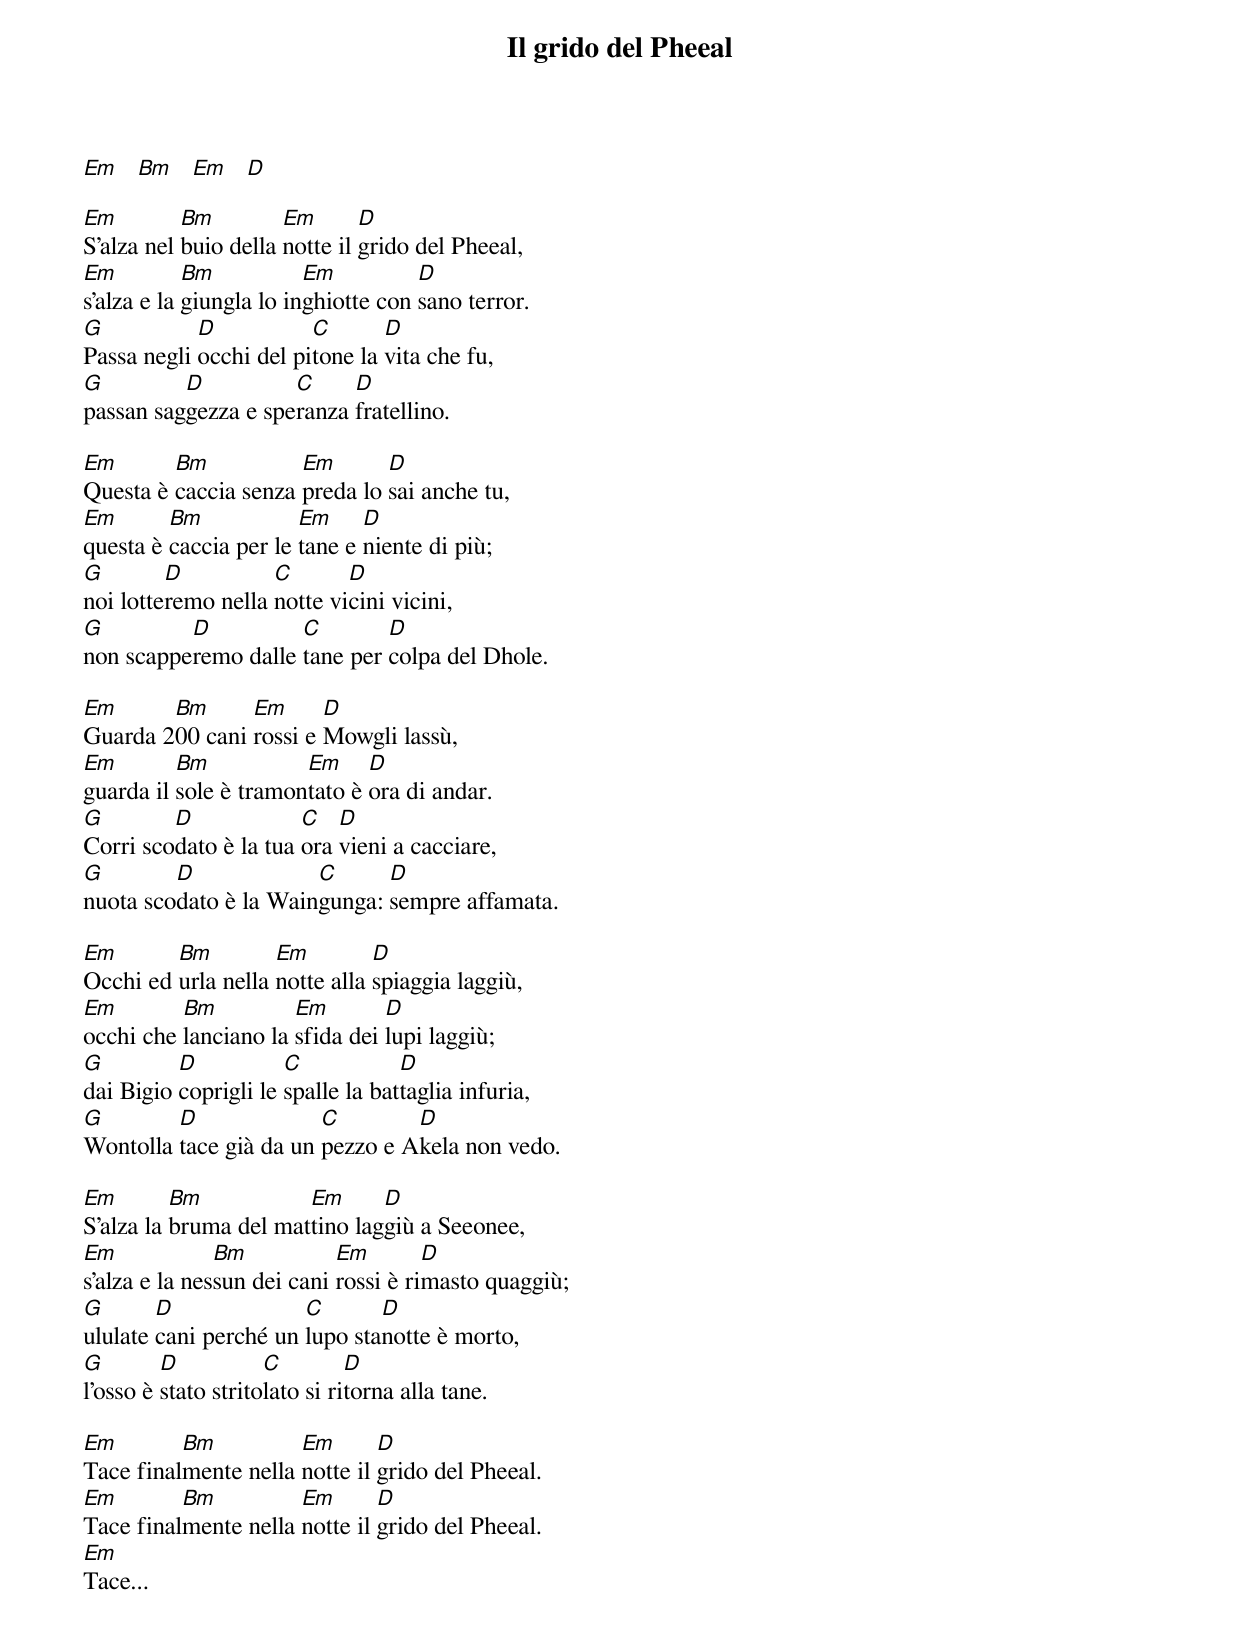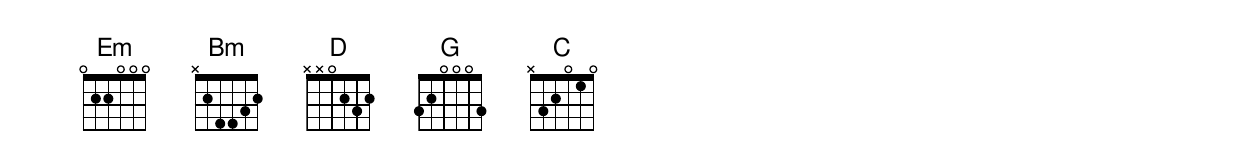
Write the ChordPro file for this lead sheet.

{title: Il grido del Pheeal}
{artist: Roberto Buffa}
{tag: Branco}

[Em]   [Bm]   [Em]   [D]

[Em]S'alza nel [Bm]buio della [Em]notte il [D]grido del Pheeal,
[Em]s'alza e la [Bm]giungla lo in[Em]ghiotte con [D]sano terror.
[G]Passa negli [D]occhi del pi[C]tone la [D]vita che fu,
[G]passan sag[D]gezza e spe[C]ranza [D]fratellino.

[Em]Questa è [Bm]caccia senza [Em]preda lo [D]sai anche tu,
[Em]questa è [Bm]caccia per le [Em]tane e [D]niente di più;
[G]noi lotte[D]remo nella [C]notte vi[D]cini vicini,
[G]non scappe[D]remo dalle [C]tane per [D]colpa del Dhole.

[Em]Guarda 2[Bm]00 cani [Em]rossi e [D]Mowgli lassù,
[Em]guarda il [Bm]sole è tramon[Em]tato è [D]ora di andar.
[G]Corri sco[D]dato è la tua [C]ora [D]vieni a cacciare,
[G]nuota sco[D]dato è la Wain[C]gunga: [D]sempre affamata.

[Em]Occhi ed [Bm]urla nella [Em]notte alla [D]spiaggia laggiù,
[Em]occhi che [Bm]lanciano la [Em]sfida dei [D]lupi laggiù;
[G]dai Bigio [D]coprigli le [C]spalle la bat[D]taglia infuria,
[G]Wontolla [D]tace già da un [C]pezzo e A[D]kela non vedo.

[Em]S'alza la [Bm]bruma del mat[Em]tino lag[D]giù a Seeonee,
[Em]s'alza e la nes[Bm]sun dei cani [Em]rossi è ri[D]masto quaggiù;
[G]ululate [D]cani perché un [C]lupo sta[D]notte è morto,
[G]l'osso è [D]stato strito[C]lato si ri[D]torna alla tane.

[Em]Tace final[Bm]mente nella [Em]notte il [D]grido del Pheeal.
[Em]Tace final[Bm]mente nella [Em]notte il [D]grido del Pheeal.
[Em]Tace...
